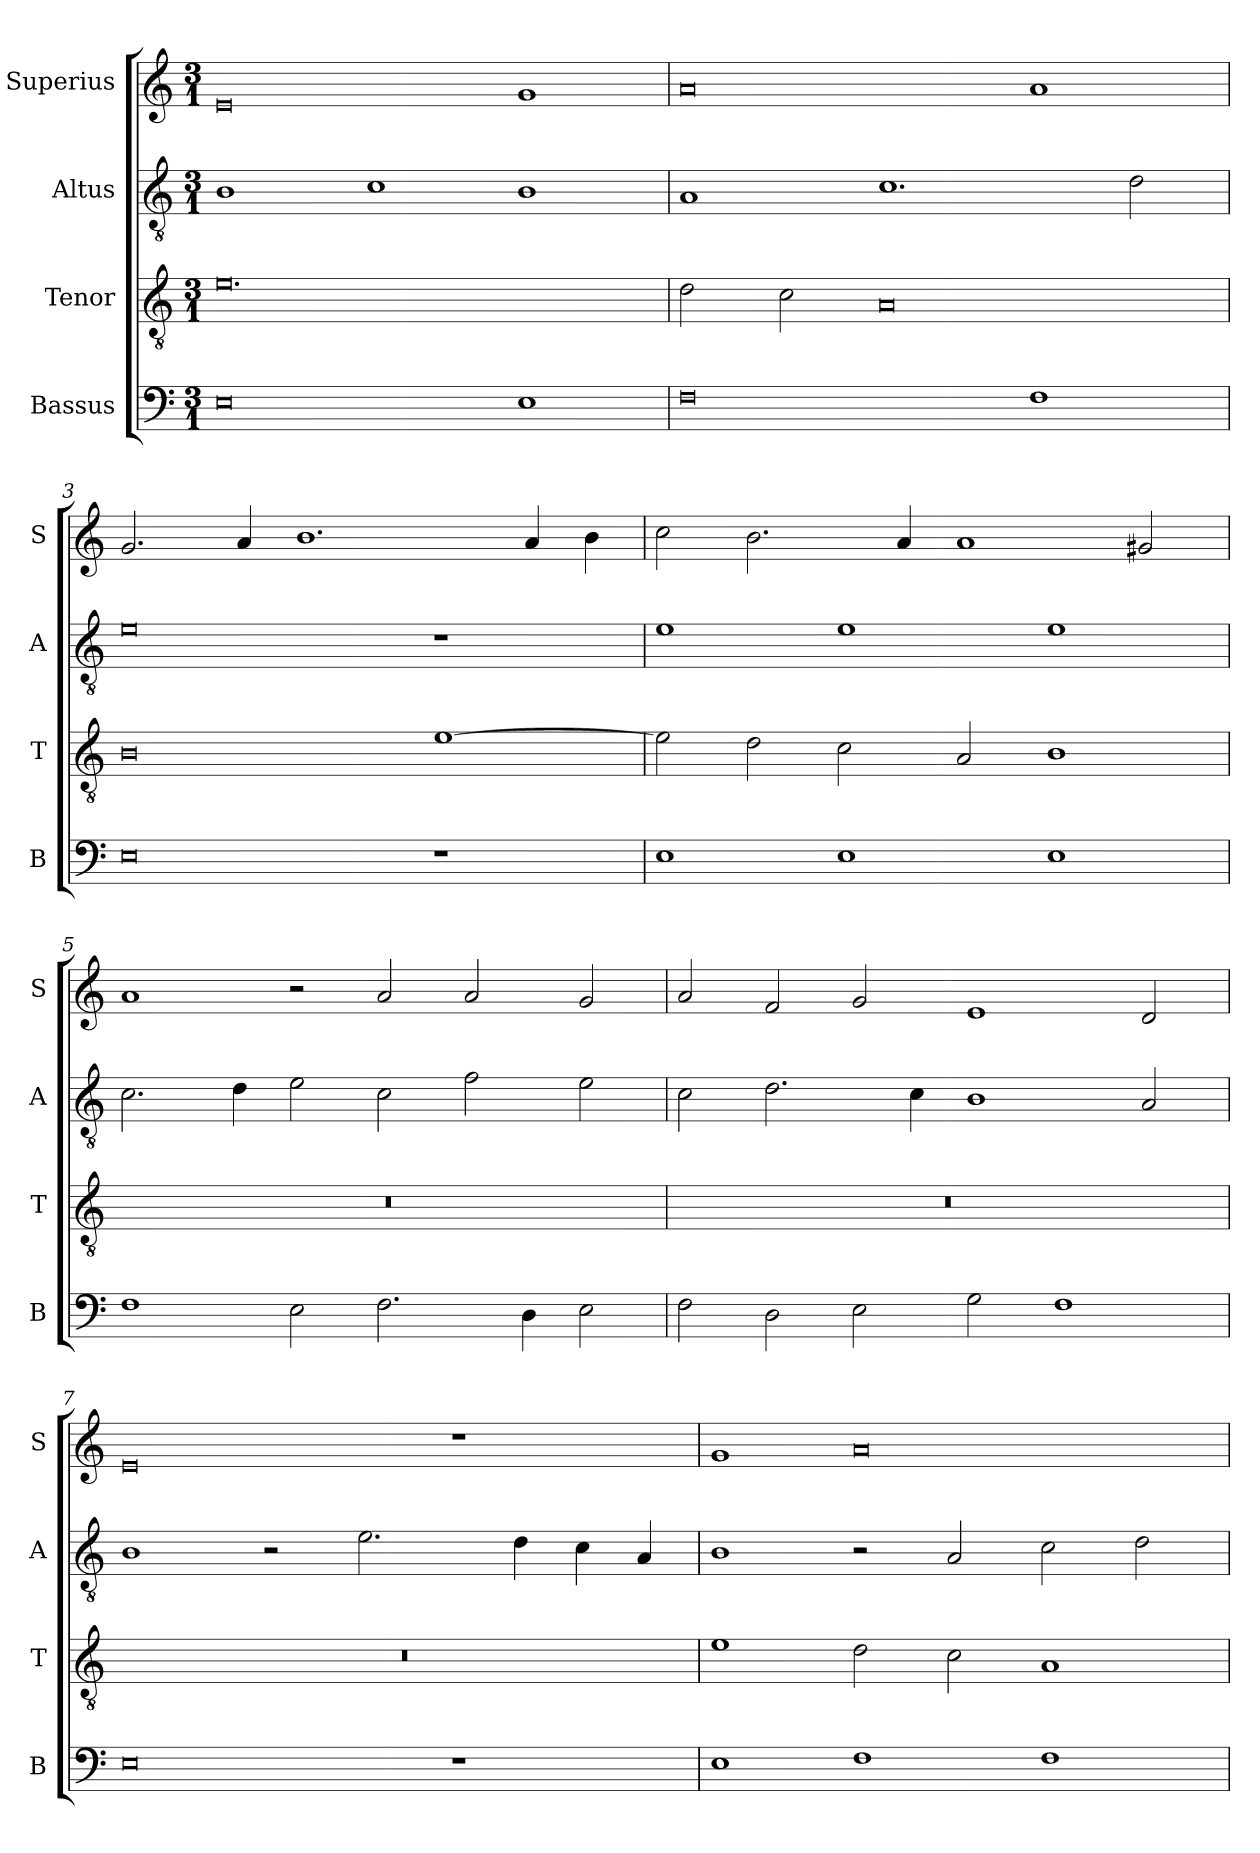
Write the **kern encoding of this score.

**kern	**kern	**kern	**kern
*part4	*part3	*part2	*part1
*staff4	*staff3	*staff2	*staff1
*I"Bassus	*I"Tenor	*I"Altus	*I"Superius
*I'B	*I'T	*I'A	*I'S
*clefF4	*clefGv2	*clefGv2	*clefG2
*k[]	*k[]	*k[]	*k[]
*M3/1	*M3/1	*M3/1	*M3/1
=1	=1	=1	=1
0E	0.e	1B	0e
.	.	1c	.
1E	.	1B	1g
=2	=2	=2	=2
0F	2d\	1A	0a
.	2c\	.	.
.	0A	1.c	.
1F	.	.	1a
.	.	2d\	.
=3	=3	=3	=3
0E	0B	0e	2.g/
.	.	.	4a/
.	.	.	1.b
1r	[1e	1r	.
.	.	.	4a/
.	.	.	4b\
=4	=4	=4	=4
1E	2e\]	1e	2cc\
.	2d\	.	2.b\
1E	2c\	1e	.
.	.	.	4a/
.	2A/	.	1a
1E	1B	1e	.
.	.	.	2g#X/
=5	=5	=5	=5
1F	0.r	2.c\	1a
.	.	4d\	.
2E\	.	2e\	2r
2.F\	.	2c\	2a/
.	.	2f\	2a/
4D\	.	.	.
2E\	.	2e\	2g/
=6	=6	=6	=6
2F\	0.r	2c\	2a/
2D\	.	2.d\	2f/
2E\	.	.	2g/
.	.	4c\	.
2G\	.	1B	1e
1F	.	.	.
.	.	2A/	2d/
=7	=7	=7	=7
0E	0.r	1B	0e
.	.	2r	.
.	.	2.e\	.
1r	.	.	1r
.	.	4d\	.
.	.	4c\	.
.	.	4A/	.
=8	=8	=8	=8
1E	1e	1B	1g
1F	2d\	2r	0a
.	2c\	2A/	.
1F	1A	2c\	.
.	.	2d\	.
=	=	=	=
*-	*-	*-	*-
